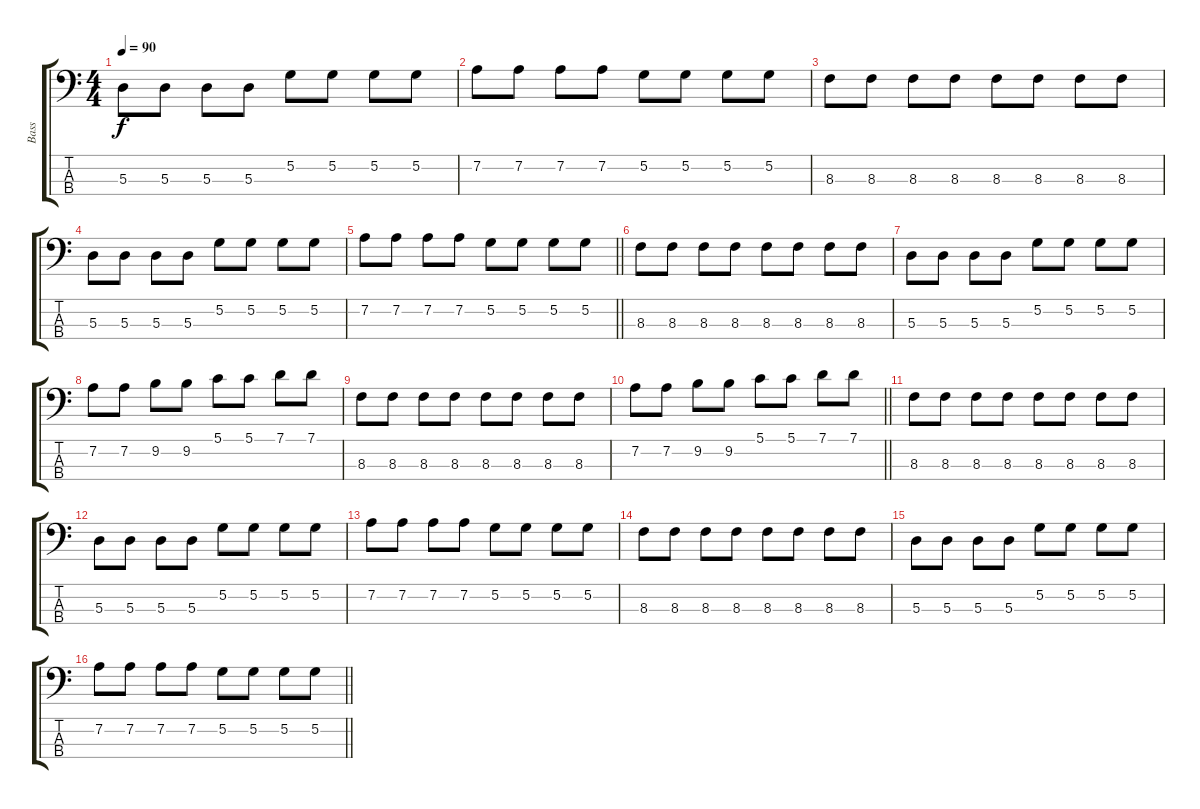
\track ("Bass" "Bass") {instrument electricbassfinger}
\staff {score tabs}
\tuning (G2 D2 A1 E1) {hide}
\ts (4 4)
\tempo 90
\clef f4
\ks c
5.3.8{dy f} 5.3.8 5.3.8 5.3.8 5.2.8 5.2.8 5.2.8 5.2.8 |
7.2.8 7.2.8 7.2.8 7.2.8 5.2.8 5.2.8 5.2.8 5.2.8 |
8.3.8 8.3.8 8.3.8 8.3.8 8.3.8 8.3.8 8.3.8 8.3.8 |
5.3.8 5.3.8 5.3.8 5.3.8 5.2.8 5.2.8 5.2.8 5.2.8 |
\barLineRight lightlight
7.2.8 7.2.8 7.2.8 7.2.8 5.2.8 5.2.8 5.2.8 5.2.8 |
8.3.8 8.3.8 8.3.8 8.3.8 8.3.8 8.3.8 8.3.8 8.3.8 |
5.3.8 5.3.8 5.3.8 5.3.8 5.2.8 5.2.8 5.2.8 5.2.8 |
7.2.8 7.2.8 9.2.8 9.2.8 5.1.8 5.1.8 7.1.8 7.1.8 |
8.3.8 8.3.8 8.3.8 8.3.8 8.3.8 8.3.8 8.3.8 8.3.8 |
\barLineRight lightlight
7.2.8 7.2.8 9.2.8 9.2.8 5.1.8 5.1.8 7.1.8 7.1.8 |
8.3.8 8.3.8 8.3.8 8.3.8 8.3.8 8.3.8 8.3.8 8.3.8 |
5.3.8 5.3.8 5.3.8 5.3.8 5.2.8 5.2.8 5.2.8 5.2.8 |
7.2.8 7.2.8 7.2.8 7.2.8 5.2.8 5.2.8 5.2.8 5.2.8 |
8.3.8 8.3.8 8.3.8 8.3.8 8.3.8 8.3.8 8.3.8 8.3.8 |
5.3.8 5.3.8 5.3.8 5.3.8 5.2.8 5.2.8 5.2.8 5.2.8 |
\barLineRight lightlight
7.2.8 7.2.8 7.2.8 7.2.8 5.2.8 5.2.8 5.2.8 5.2.8
